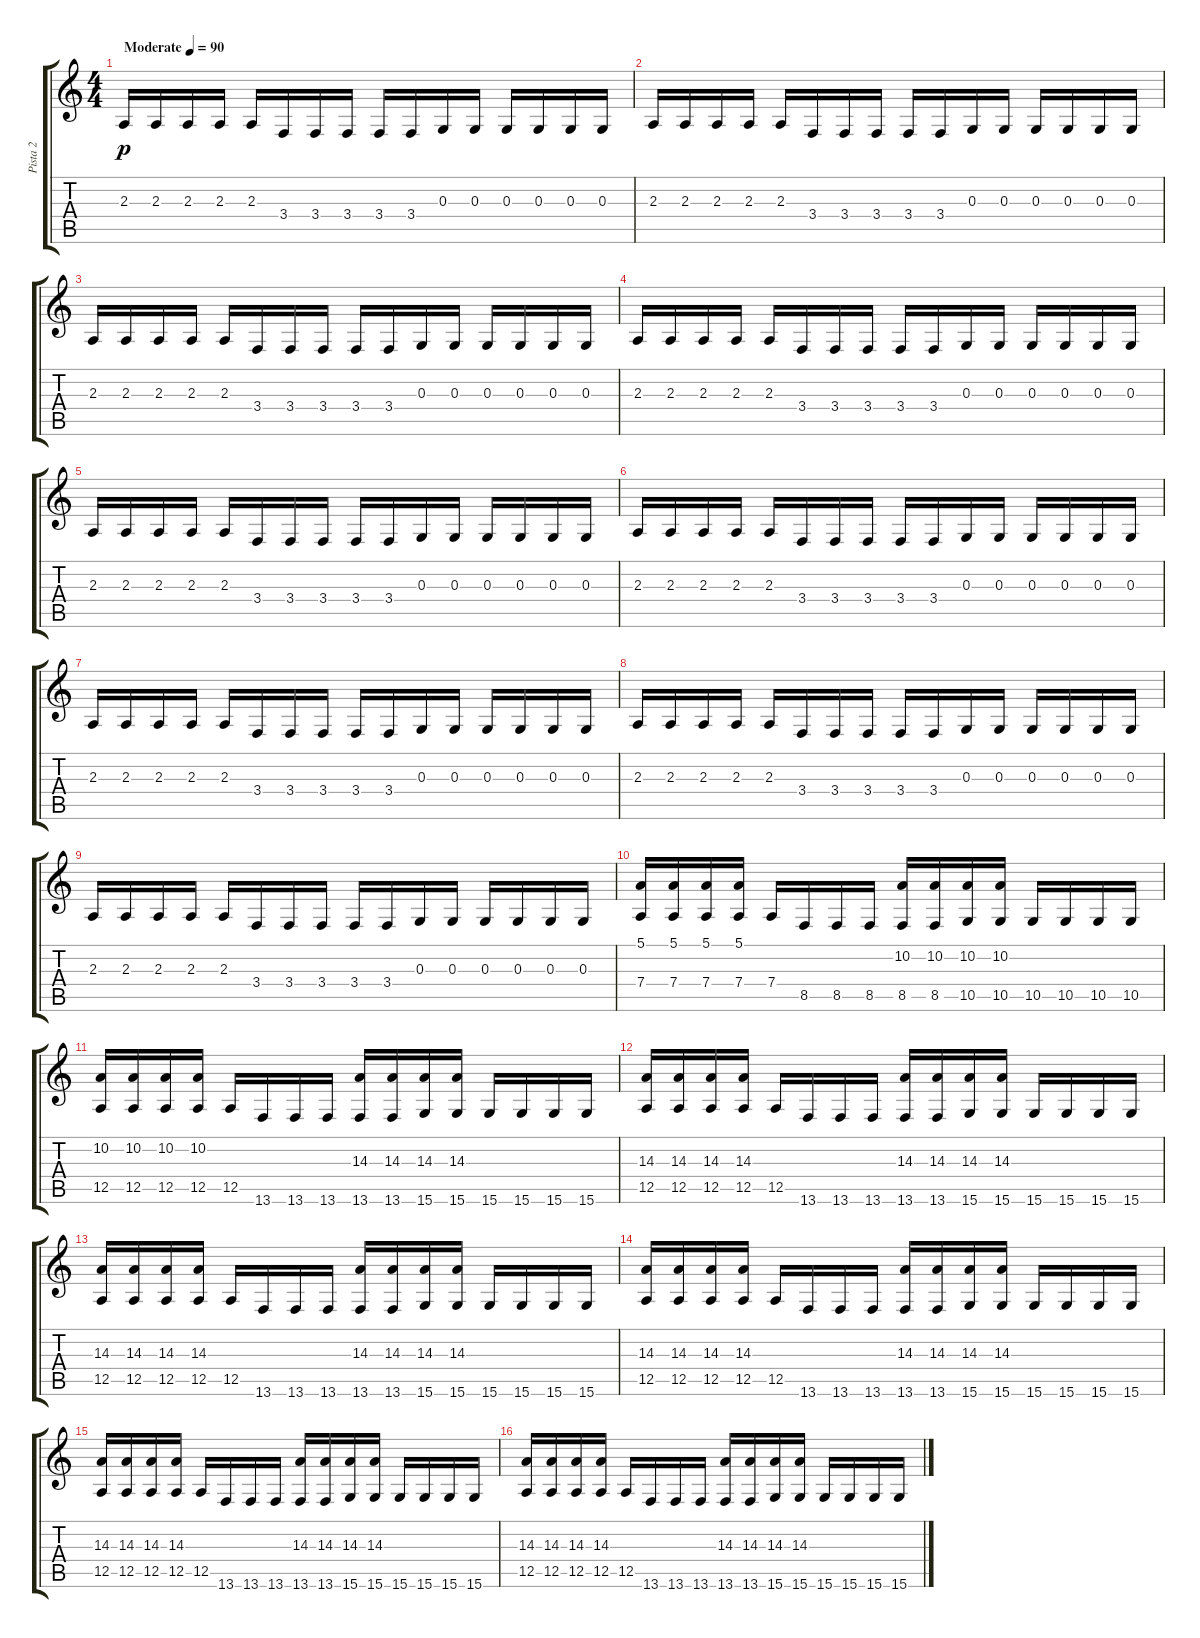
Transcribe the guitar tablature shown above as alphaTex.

\track ("Pista 2" "Pista 2") {instrument gunshot}
\staff {score tabs}
\tuning (E4 B3 G3 D3 A2 E2) {hide}
\ts (4 4)
\tempo (90 "Moderate")
\clef g2
\ks c
2.3.16{dy p instrument gunshot} 2.3.16 2.3.16 2.3.16 2.3.16 3.4.16 3.4.16 3.4.16 3.4.16 3.4.16 0.3.16 0.3.16 0.3.16 0.3.16 0.3.16 0.3.16 |
2.3.16 2.3.16 2.3.16 2.3.16 2.3.16 3.4.16 3.4.16 3.4.16 3.4.16 3.4.16 0.3.16 0.3.16 0.3.16 0.3.16 0.3.16 0.3.16 |
2.3.16 2.3.16 2.3.16 2.3.16 2.3.16 3.4.16 3.4.16 3.4.16 3.4.16 3.4.16 0.3.16 0.3.16 0.3.16 0.3.16 0.3.16 0.3.16 |
2.3.16 2.3.16 2.3.16 2.3.16 2.3.16 3.4.16 3.4.16 3.4.16 3.4.16 3.4.16 0.3.16 0.3.16 0.3.16 0.3.16 0.3.16 0.3.16 |
2.3.16 2.3.16 2.3.16 2.3.16 2.3.16 3.4.16 3.4.16 3.4.16 3.4.16 3.4.16 0.3.16 0.3.16 0.3.16 0.3.16 0.3.16 0.3.16 |
2.3.16 2.3.16 2.3.16 2.3.16 2.3.16 3.4.16 3.4.16 3.4.16 3.4.16 3.4.16 0.3.16 0.3.16 0.3.16 0.3.16 0.3.16 0.3.16 |
2.3.16 2.3.16 2.3.16 2.3.16 2.3.16 3.4.16 3.4.16 3.4.16 3.4.16 3.4.16 0.3.16 0.3.16 0.3.16 0.3.16 0.3.16 0.3.16 |
2.3.16 2.3.16 2.3.16 2.3.16 2.3.16 3.4.16 3.4.16 3.4.16 3.4.16 3.4.16 0.3.16 0.3.16 0.3.16 0.3.16 0.3.16 0.3.16 |
2.3.16 2.3.16 2.3.16 2.3.16 2.3.16 3.4.16 3.4.16 3.4.16 3.4.16 3.4.16 0.3.16 0.3.16 0.3.16 0.3.16 0.3.16 0.3.16 |
(5.1 7.4).16 (5.1 7.4).16 (5.1 7.4).16 (5.1 7.4).16 7.4.16 8.5.16 8.5.16 8.5.16 (10.2 8.5).16 (10.2 8.5).16 (10.2 10.5).16 (10.2 10.5).16 10.5.16 10.5.16 10.5.16 10.5.16 |
(10.2 12.5).16 (10.2 12.5).16 (10.2 12.5).16 (10.2 12.5).16 12.5.16 13.6.16 13.6.16 13.6.16 (14.3 13.6).16 (14.3 13.6).16 (14.3 15.6).16 (14.3 15.6).16 15.6.16 15.6.16 15.6.16 15.6.16 |
(14.3 12.5).16 (14.3 12.5).16 (14.3 12.5).16 (14.3 12.5).16 12.5.16 13.6.16 13.6.16 13.6.16 (14.3 13.6).16 (14.3 13.6).16 (14.3 15.6).16 (14.3 15.6).16 15.6.16 15.6.16 15.6.16 15.6.16 |
(14.3 12.5).16 (14.3 12.5).16 (14.3 12.5).16 (14.3 12.5).16 12.5.16 13.6.16 13.6.16 13.6.16 (14.3 13.6).16 (14.3 13.6).16 (14.3 15.6).16 (14.3 15.6).16 15.6.16 15.6.16 15.6.16 15.6.16 |
(14.3 12.5).16 (14.3 12.5).16 (14.3 12.5).16 (14.3 12.5).16 12.5.16 13.6.16 13.6.16 13.6.16 (14.3 13.6).16 (14.3 13.6).16 (14.3 15.6).16 (14.3 15.6).16 15.6.16 15.6.16 15.6.16 15.6.16 |
(14.3 12.5).16 (14.3 12.5).16 (14.3 12.5).16 (14.3 12.5).16 12.5.16 13.6.16 13.6.16 13.6.16 (14.3 13.6).16 (14.3 13.6).16 (14.3 15.6).16 (14.3 15.6).16 15.6.16 15.6.16 15.6.16 15.6.16 |
(14.3 12.5).16 (14.3 12.5).16 (14.3 12.5).16 (14.3 12.5).16 12.5.16 13.6.16 13.6.16 13.6.16 (14.3 13.6).16 (14.3 13.6).16 (14.3 15.6).16 (14.3 15.6).16 15.6.16 15.6.16 15.6.16 15.6.16
